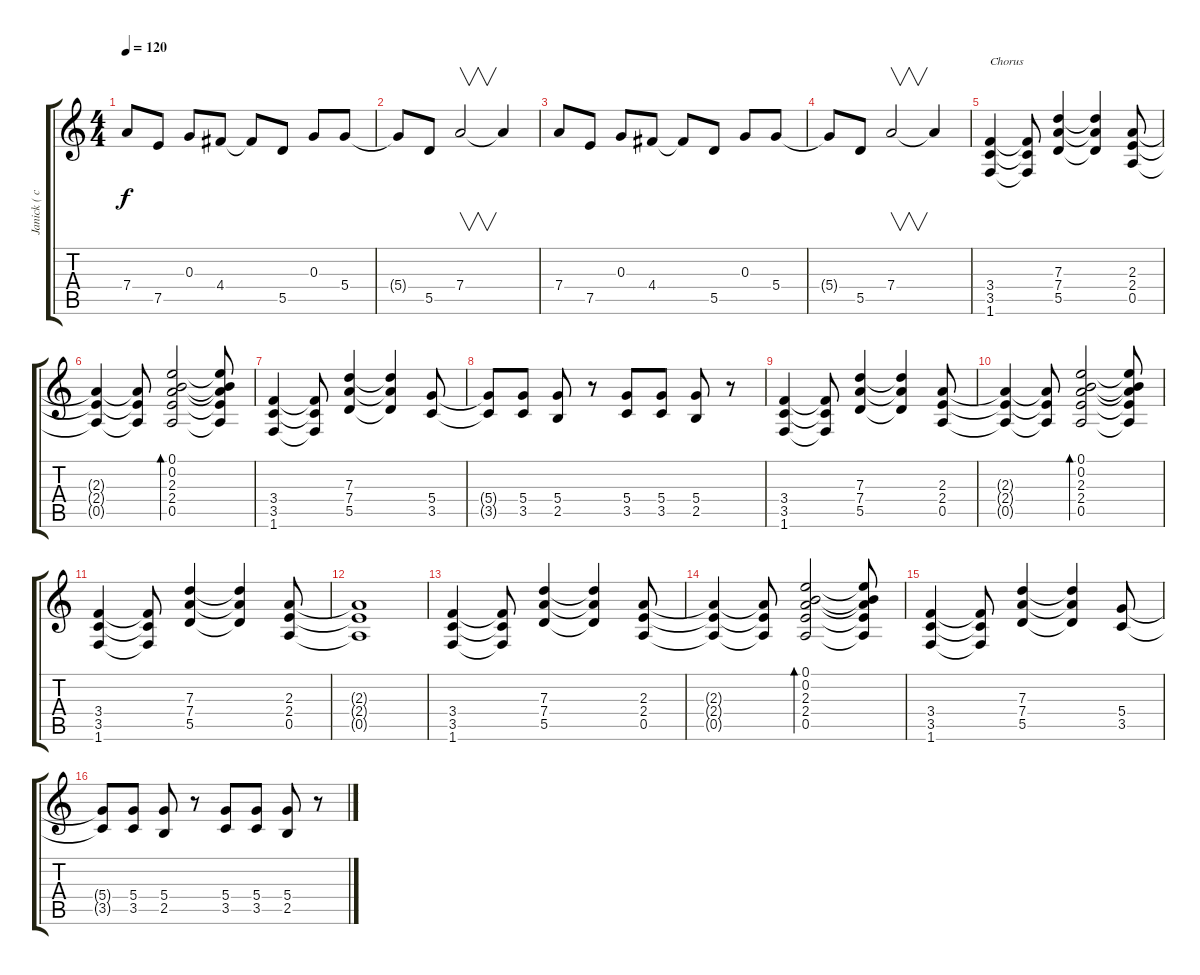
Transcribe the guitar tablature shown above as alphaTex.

\track ("Janick ( clean )" "Janick ( c") {instrument electricguitarclean}
\staff {score tabs}
\tuning (E4 B3 G3 D3 A2 E2) {hide}
\ts (4 4)
\tempo 120
\clef g2
\ks c
7.4.8{dy f} 7.5.8 0.3.8 4.4.8 4.4{t}.8 5.5.8 0.3.8 5.4.8 |
5.4{t}.8 5.5.8 7.4.2{v} 7.4{t}.4 |
7.4.8 7.5.8 0.3.8 4.4.8 4.4{t}.8 5.5.8 0.3.8 5.4.8 |
5.4{t}.8 5.5.8 7.4.2{v} 7.4{t}.4 |
(3.4 3.5 1.6).4{txt "Chorus"} (3.4{t} 3.5{t} 1.6{t}).8 (7.3 7.4 5.5).4 (7.3{t} 7.4{t} 5.5{t}).4 (2.3 2.4 0.5).8 |
(2.3{t} 2.4{t} 0.5{t}).4 (2.3{t} 2.4{t} 0.5{t}).8 (0.1 0.2 2.3 2.4 0.5).2{bd 240} (0.1{t} 0.2{t} 2.3{t} 2.4{t} 0.5{t}).8 |
(3.4 3.5 1.6).4 (3.4{t} 3.5{t} 1.6{t}).8 (7.3 7.4 5.5).4 (7.3{t} 7.4{t} 5.5{t}).4 (5.4 3.5).8 |
(5.4{t} 3.5{t}).8 (5.4 3.5).8 (5.4 2.5).8 r.8 (5.4 3.5).8 (5.4 3.5).8 (5.4 2.5).8 r.8 |
(3.4 3.5 1.6).4 (3.4{t} 3.5{t} 1.6{t}).8 (7.3 7.4 5.5).4 (7.3{t} 7.4{t} 5.5{t}).4 (2.3 2.4 0.5).8 |
(2.3{t} 2.4{t} 0.5{t}).4 (2.3{t} 2.4{t} 0.5{t}).8 (0.1 0.2 2.3 2.4 0.5).2{bd 240} (0.1{t} 0.2{t} 2.3{t} 2.4{t} 0.5{t}).8 |
(3.4 3.5 1.6).4 (3.4{t} 3.5{t} 1.6{t}).8 (7.3 7.4 5.5).4 (7.3{t} 7.4{t} 5.5{t}).4 (2.3 2.4 0.5).8 |
(2.3{t} 2.4{t} 0.5{t}).1 |
(3.4 3.5 1.6).4 (3.4{t} 3.5{t} 1.6{t}).8 (7.3 7.4 5.5).4 (7.3{t} 7.4{t} 5.5{t}).4 (2.3 2.4 0.5).8 |
(2.3{t} 2.4{t} 0.5{t}).4 (2.3{t} 2.4{t} 0.5{t}).8 (0.1 0.2 2.3 2.4 0.5).2{bd 240} (0.1{t} 0.2{t} 2.3{t} 2.4{t} 0.5{t}).8 |
(3.4 3.5 1.6).4 (3.4{t} 3.5{t} 1.6{t}).8 (7.3 7.4 5.5).4 (7.3{t} 7.4{t} 5.5{t}).4 (5.4 3.5).8 |
(5.4{t} 3.5{t}).8 (5.4 3.5).8 (5.4 2.5).8 r.8 (5.4 3.5).8 (5.4 3.5).8 (5.4 2.5).8 r.8
